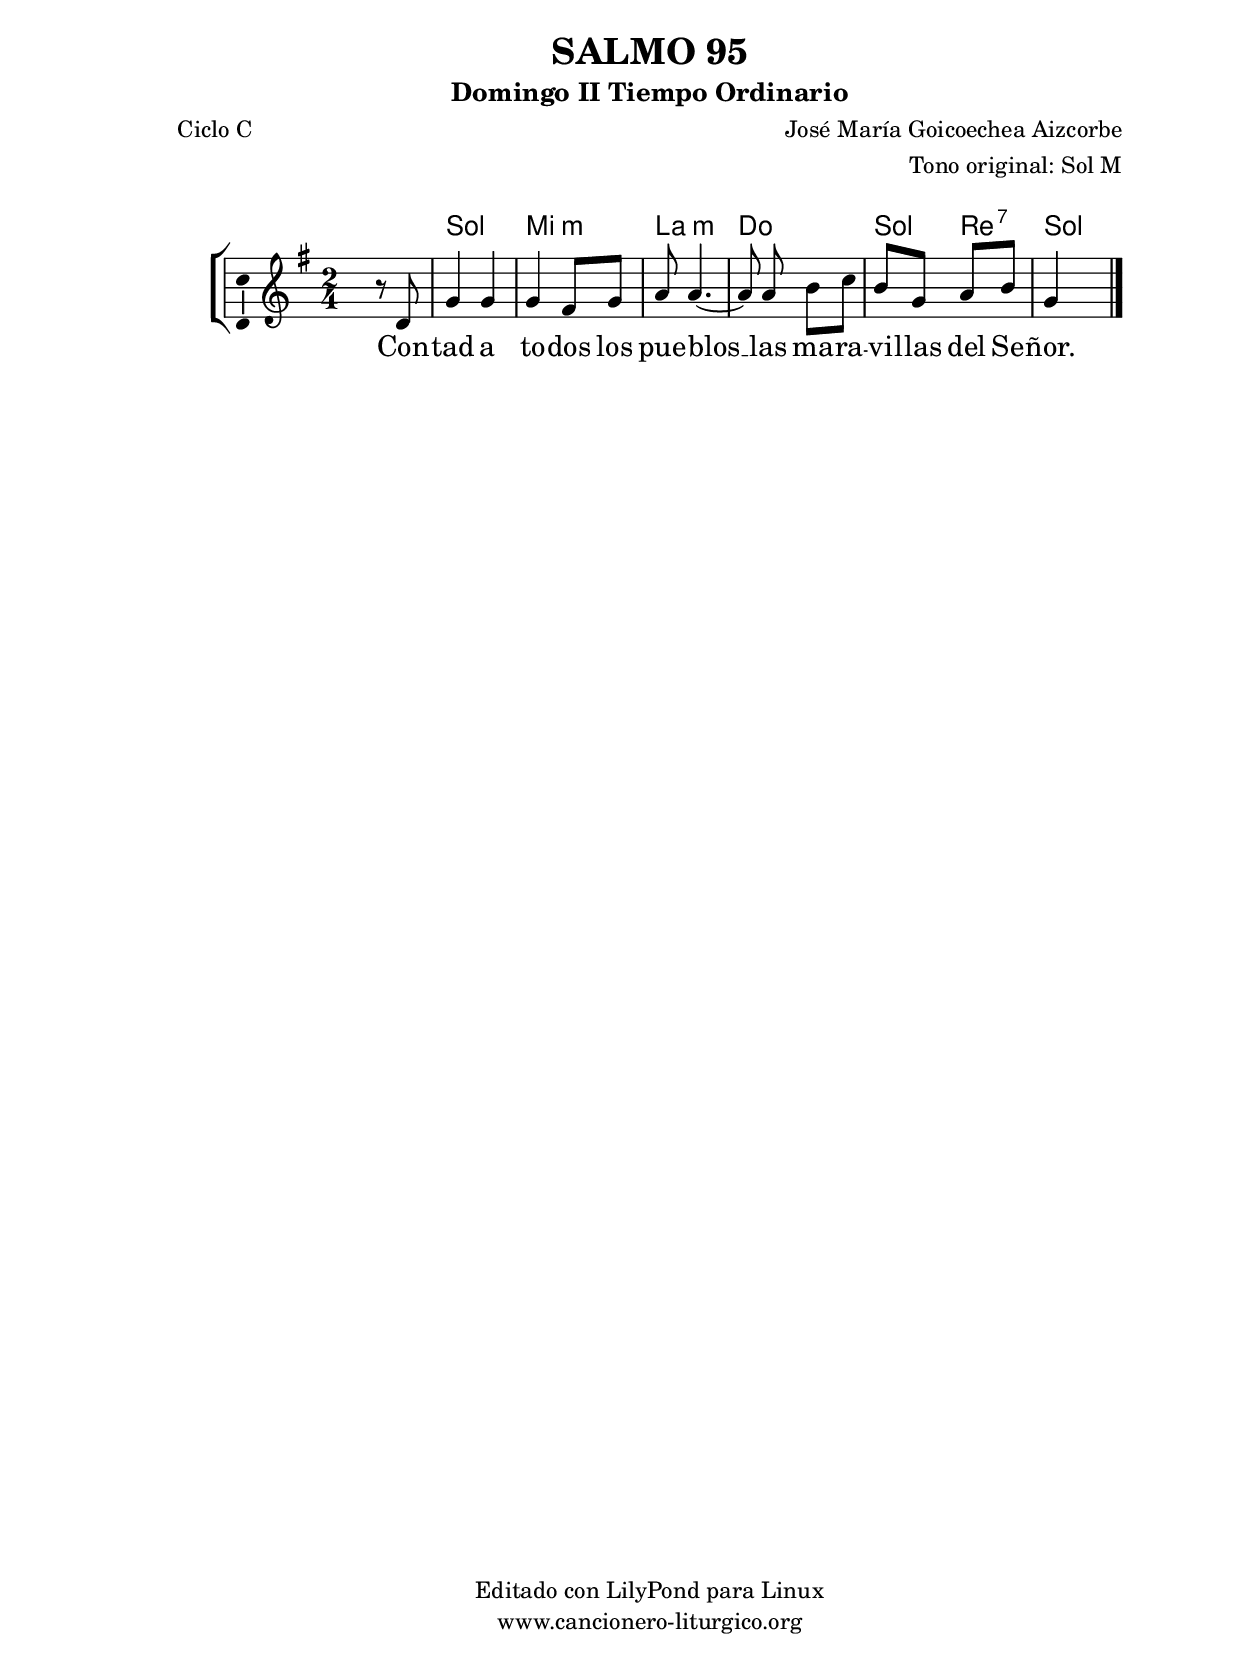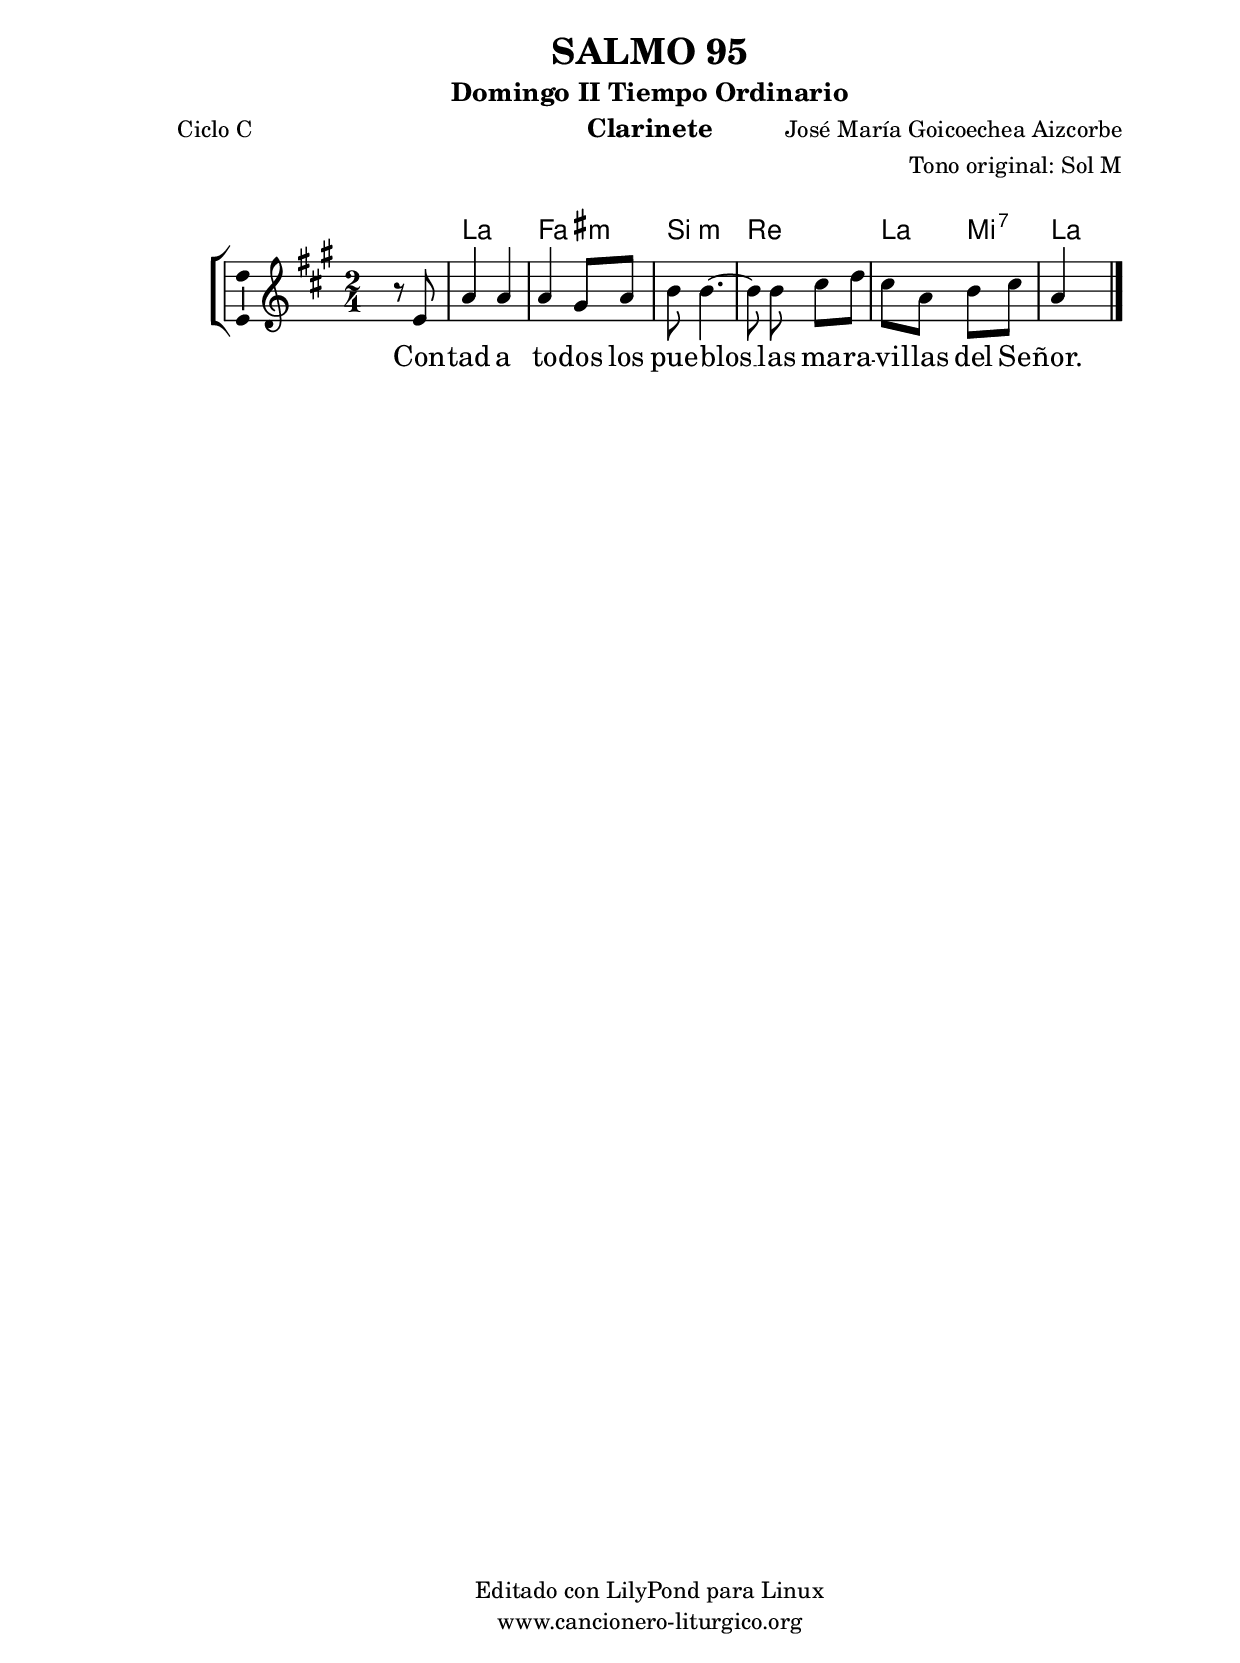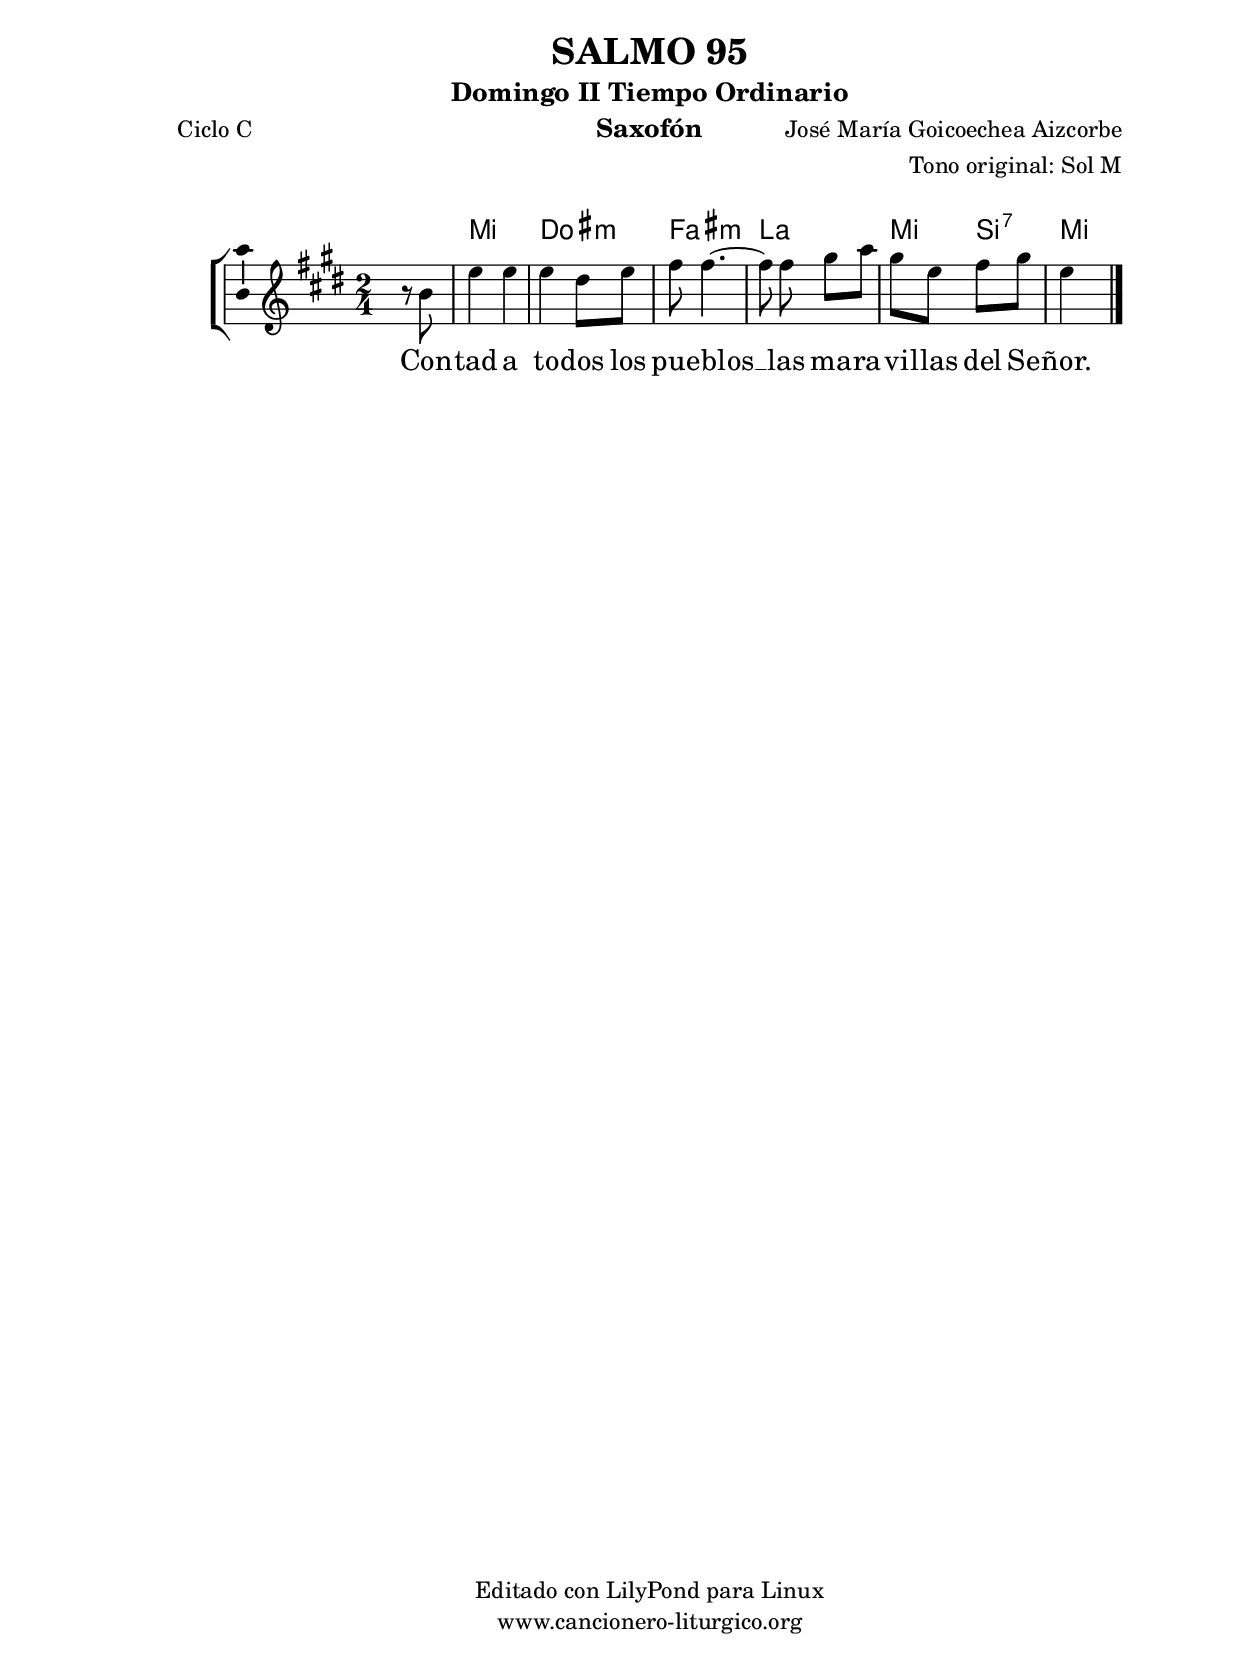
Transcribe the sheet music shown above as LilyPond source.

%
%para convertir .midi en .wav:
%timidity filename.midi -Ow -o finename.wav
%
%
%Para convertir de .wav a .mp3:
%lame -h -m j filename.wav
%
%
%para escuchar el midi:
%timidity nombrefichero.midi
%


%versión de lilypond para la que se ha escrito esta partitura:
\version "2.16.0"

	%Tamaño papel
	#(set-default-paper-size "a4")
	%Tamaño partitura
	#(set-global-staff-size 20)
	%No responde al pulsar sobre una nota
	#(ly:set-option 'point-and-click #f)

%parámetros del encabezamiento:
\header {
	title = "SALMO 95"
	subtitle = "Domingo II Tiempo Ordinario"
	composer = "José María Goicoechea Aizcorbe"
	poet = "Ciclo C"
	meter = ""
	arranger = "Tono original: Sol M"
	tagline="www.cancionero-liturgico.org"
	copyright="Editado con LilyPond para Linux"
	tiempo = "Ordinario"
	usos = "Salmo"
	letra = "Contad a todos los pueblos las maravillas del Señor."
	}

%parámetros asociados al papel:
\paper  {
	oddHeaderMarkup = \markup {\fill-line { \on-the-fly #not-first-page \fromproperty #'header:title \on-the-fly #not-first-page \fromproperty #'header:composer }}
	evenHeaderMarkup = \markup {\fill-line { \fromproperty #'header:composer \fromproperty #'header:title }}
	#(set-paper-size "a4")
	print-page-number = ##f
	first-page-number = 1
	print-first-page-number = ##f
%	head-separation = 3.0 \cm
	top-margin = 2.0 \cm
	bottom-margin = 0.5\cm
%%%	bottom-margin = -1.0\cm
	left-margin = 3.0 \cm
	line-width = 16.0 \cm 
	indent = 8\mm
	interscoreline = 2.\mm
	between-system-space = 15\mm
%	para que las partituras no llenen la hoja:
	ragged-bottom = ##t
%	idem para la última hoja:
	ragged-last-bottom = ##f
%	para que las partituras llenen el ancho del papel:
	ragged-last = ##f
	after-title-space = 2.5 \cm
%page-count=1
%system-count=8

	%Flexible Vertical Spacing
%	markup-markup-spacing =
%	#'((basic-distance . 15) (minimum-distance . 15) (padding . 3))
	markup-system-spacing =
	#'((basic-distance . 15) (minimum-distance . 15) (padding . 3))
	system-system-spacing =
	#'((basic-distance . 15) (minimum-distance . 15) (padding . 3))
	score-system-spacing =
	#'((basic-distance . 15) (minimum-distance . 15) (padding . 5))
%	top-system-spacing = % header
%	#'((basic-distance . 8) (minimum-distance . 0) (padding . 3))
%	top-markup-spacing =
%	#'((basic-distance . 20) (minimum-distance . 20) (padding . 3))
	last-bottom-spacing = % footer
	#'((basic-distance . 5) (minimum-distance . 5) (padding . 3))
%	score-markup-spacing =
%	#'((basic-distance . 16) (minimum-distance . 13) (padding . 3))

	}


%parámetros que afectan a toda la partitura:
global =  {
	%clave de sol (G):
	\clef G
	%armadura:
%	\transpose e f
	\key g \major
	\tempo 4=90
	\set Score.tempoHideNote = ##t
	}


acordes = {
	\italianChords
	\chordmode {
%	\transpose e f
{
s2
g2 e:m a:m c g4 d:7 g2
	}
	}
}


melodia = 
%	\transpose e f
{
	\relative c'{
	\time 2/4

s4 r8 d8
g4 g
g4 fis8 g
a8 a4.~
a8 \noBeam a b c
b8 g a b
g4 s4

	\bar "|."
	}
	}


texto = \lyricmode {
Con -- tad a to -- dos los pue -- blos __ las ma -- ra -- vi -- llas del Se -- ñor.
	}


acordesStaff = \context ChordNames = acordesStaff <<
	\set chordChanges = ##t
	\acordes
	>>


vozStaff = \context Voice = vozStaff
\with {\consists "Ambitus_engraver"}
<<
%	\set Staff.instrumentName = ""
%	\set Staff.shortInstrumentName = ""
%	\set Staff.midiInstrument = #"clarinet"
%	\set Staff.midiInstrument = #"cello"
%	\set Staff.midiInstrument = #"flute"
	\set Staff.midiInstrument = #"electric guitar (jazz)"
%	\set Staff.midiInstrument = #"english horn"
%	\set Staff.midiInstrument = #"violin"
%	\set Staff.midiInstrument = #"glockenspiel"
	\set Staff.midiMinimumVolume = #0.7
	\set Staff.midiMaximumVolume = #0.9
	\global
	\melodia
	>>


textoStaff = \context Lyrics = textoStaff <<
	\lyricsto vozStaff \texto
	>>

\book {
	\score {
		\context ChoirStaff {
			\override StaffGroup.SystemStartBracket #'collapse-height = #1
			\override Score.SystemStartBar #'collapse-height = #1
			<<
			\acordesStaff
			\vozStaff
			\textoStaff
			>>
			}
		\layout {
	    		\context {
				\Lyrics
				\override LyricText #'font-size = #2
				}
	   		 \context {
				\Score
				%fontSize = #3
				\override StaffSymbol #'staff-space = #(magstep +3)
				%\override Beam #'thickness = #0.55
				%\override SpacingSpanner #'spacing-increment = #1.0
				%\override Slur #'height-limit = #1.5
				}
			}
		}
	\score {
		\unfoldRepeats
		\context ChoirStaff {
			<<
			\acordesStaff
			\vozStaff
			>>
			}
		\midi {
	  		\context {
	  			\Score
				tempoWholesPerMinute = #(ly:make-moment 70 4)
				}
			}
		}
	}

%Partitura para clarinete
#(define output-suffix "C")
\book {
	\header{
		instrument = "Clarinete"
		}
	\score {
		\context ChoirStaff {
			\override StaffGroup.SystemStartBracket #'collapse-height = #1
			\override Score.SystemStartBar #'collapse-height = #1
\transpose c d
			<<
			\acordesStaff
			\vozStaff
			\textoStaff
			>>
			}
		\layout {
	    		\context {
				\Lyrics
				\override LyricText #'font-size = #2
				}
	   		 \context {
				\Score
				%fontSize = #3
				\override StaffSymbol #'staff-space = #(magstep +3)
				%\override Beam #'thickness = #0.55
				%\override SpacingSpanner #'spacing-increment = #1.0
				%\override Slur #'height-limit = #1.5
				}
			}
		}
	}

%Partitura para saxofón
#(define output-suffix "S")
\book {
	\header{
		instrument = "Saxofón"
		}
	\score {
		\context ChoirStaff {
			\override StaffGroup.SystemStartBracket #'collapse-height = #1
			\override Score.SystemStartBar #'collapse-height = #1
\transpose c a
			<<
			\acordesStaff
			\vozStaff
			\textoStaff
			>>
			}
		\layout {
	    		\context {
				\Lyrics
				\override LyricText #'font-size = #2
				}
	   		 \context {
				\Score
				%fontSize = #3
				\override StaffSymbol #'staff-space = #(magstep +3)
				%\override Beam #'thickness = #0.55
				%\override SpacingSpanner #'spacing-increment = #1.0
				%\override Slur #'height-limit = #1.5
				}
			}
		}
	}

